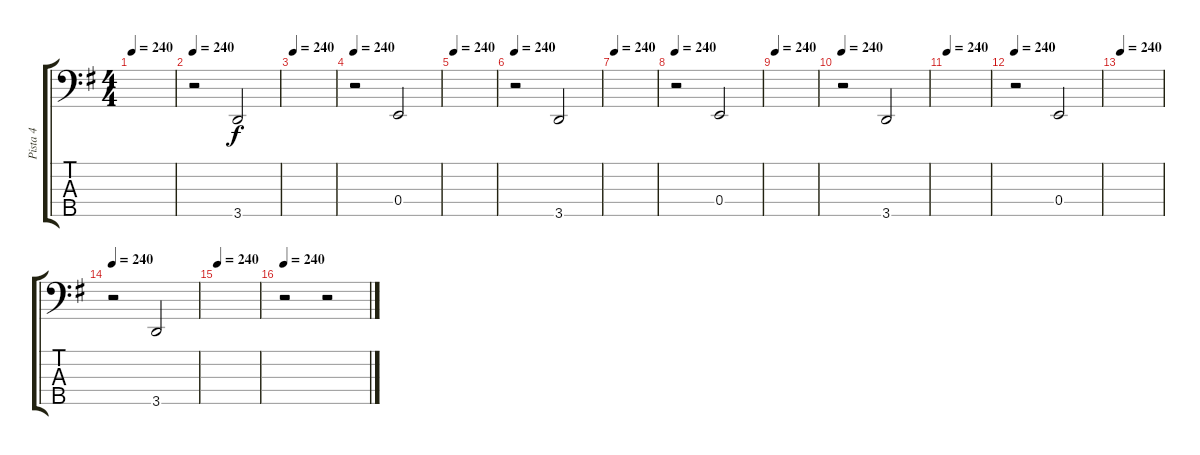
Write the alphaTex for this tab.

\track ("Pista 4" "Pista 4") {instrument electricbasspick}
\staff {score tabs}
\tuning (G2 D2 A1 E1 B0) {hide}
\ts (4 4)
\tempo 240
\clef f4
\ks g
|
\tempo 240
r.2 3.5.2 |
\tempo 240
|
\tempo 240
r.2 0.4.2 |
\tempo 240
|
\tempo 240
r.2 3.5.2 |
\tempo 240
|
\tempo 240
r.2 0.4.2 |
\tempo 240
|
\tempo 240
r.2 3.5.2 |
\tempo 240
|
\tempo 240
r.2 0.4.2 |
\tempo 240
|
\tempo 240
r.2 3.5.2 |
\tempo 240
|
\tempo 240
r.2 r.2
